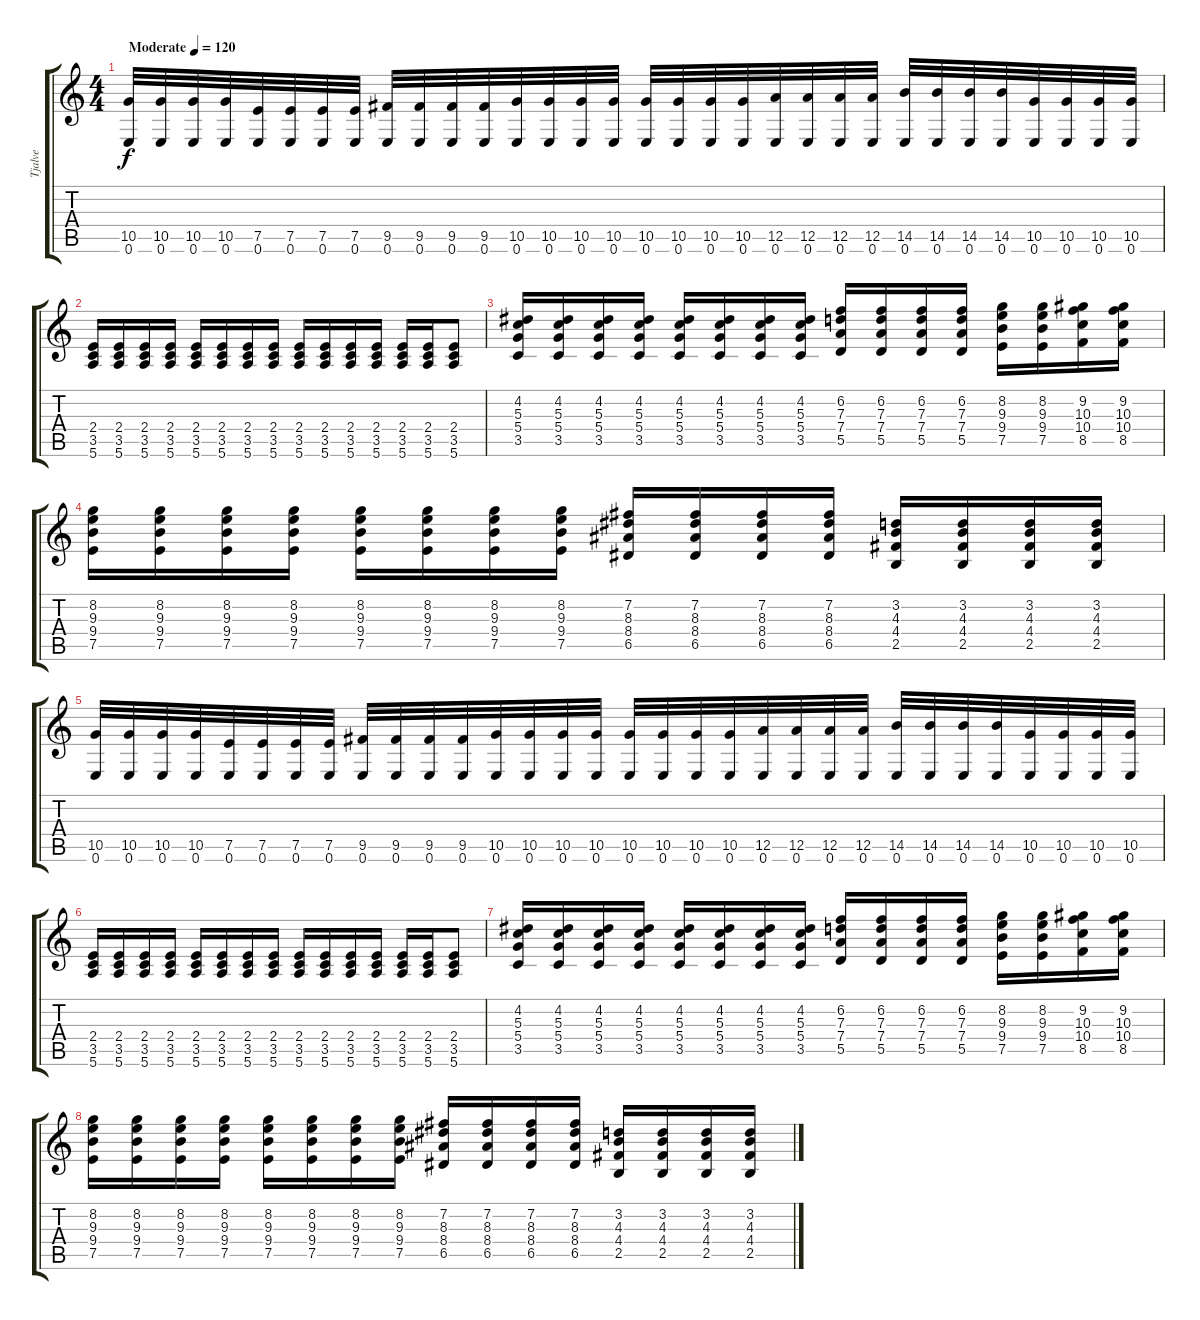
\track ("Tjalve" "Tjalve") {instrument distortionguitar}
\staff {score tabs}
\tuning (E4 B3 G3 D3 A2 E2) {hide}
\ts (4 4)
\tempo (120 "Moderate")
\clef g2
\ks c
(10.5 0.6).32{dy f instrument distortionguitar} (10.5 0.6).32 (10.5 0.6).32 (10.5 0.6).32 (7.5 0.6).32 (7.5 0.6).32 (7.5 0.6).32 (7.5 0.6).32 (9.5 0.6).32 (9.5 0.6).32 (9.5 0.6).32 (9.5 0.6).32 (10.5 0.6).32 (10.5 0.6).32 (10.5 0.6).32 (10.5 0.6).32 (10.5 0.6).32 (10.5 0.6).32 (10.5 0.6).32 (10.5 0.6).32 (12.5 0.6).32 (12.5 0.6).32 (12.5 0.6).32 (12.5 0.6).32 (14.5 0.6).32 (14.5 0.6).32 (14.5 0.6).32 (14.5 0.6).32 (10.5 0.6).32 (10.5 0.6).32 (10.5 0.6).32 (10.5 0.6).32 |
(2.4 3.5 5.6).16 (2.4 3.5 5.6).16 (2.4 3.5 5.6).16 (2.4 3.5 5.6).16 (2.4 3.5 5.6).16 (2.4 3.5 5.6).16 (2.4 3.5 5.6).16 (2.4 3.5 5.6).16 (2.4 3.5 5.6).16 (2.4 3.5 5.6).16 (2.4 3.5 5.6).16 (2.4 3.5 5.6).16 (2.4 3.5 5.6).16 (2.4 3.5 5.6).16 (2.4 3.5 5.6).8 |
(4.2 5.3 5.4 3.5).16 (4.2 5.3 5.4 3.5).16 (4.2 5.3 5.4 3.5).16 (4.2 5.3 5.4 3.5).16 (4.2 5.3 5.4 3.5).16 (4.2 5.3 5.4 3.5).16 (4.2 5.3 5.4 3.5).16 (4.2 5.3 5.4 3.5).16 (6.2 7.3 7.4 5.5).16 (6.2 7.3 7.4 5.5).16 (6.2 7.3 7.4 5.5).16 (6.2 7.3 7.4 5.5).16 (8.2 9.3 9.4 7.5).16 (8.2 9.3 9.4 7.5).16 (9.2 10.3 10.4 8.5).16 (9.2 10.3 10.4 8.5).16 |
(8.2 9.3 9.4 7.5).16 (8.2 9.3 9.4 7.5).16 (8.2 9.3 9.4 7.5).16 (8.2 9.3 9.4 7.5).16 (8.2 9.3 9.4 7.5).16 (8.2 9.3 9.4 7.5).16 (8.2 9.3 9.4 7.5).16 (8.2 9.3 9.4 7.5).16 (7.2 8.3 8.4 6.5).16 (7.2 8.3 8.4 6.5).16 (7.2 8.3 8.4 6.5).16 (7.2 8.3 8.4 6.5).16 (3.2 4.3 4.4 2.5).16 (3.2 4.3 4.4 2.5).16 (3.2 4.3 4.4 2.5).16 (3.2 4.3 4.4 2.5).16 |
(10.5 0.6).32 (10.5 0.6).32 (10.5 0.6).32 (10.5 0.6).32 (7.5 0.6).32 (7.5 0.6).32 (7.5 0.6).32 (7.5 0.6).32 (9.5 0.6).32 (9.5 0.6).32 (9.5 0.6).32 (9.5 0.6).32 (10.5 0.6).32 (10.5 0.6).32 (10.5 0.6).32 (10.5 0.6).32 (10.5 0.6).32 (10.5 0.6).32 (10.5 0.6).32 (10.5 0.6).32 (12.5 0.6).32 (12.5 0.6).32 (12.5 0.6).32 (12.5 0.6).32 (14.5 0.6).32 (14.5 0.6).32 (14.5 0.6).32 (14.5 0.6).32 (10.5 0.6).32 (10.5 0.6).32 (10.5 0.6).32 (10.5 0.6).32 |
(2.4 3.5 5.6).16 (2.4 3.5 5.6).16 (2.4 3.5 5.6).16 (2.4 3.5 5.6).16 (2.4 3.5 5.6).16 (2.4 3.5 5.6).16 (2.4 3.5 5.6).16 (2.4 3.5 5.6).16 (2.4 3.5 5.6).16 (2.4 3.5 5.6).16 (2.4 3.5 5.6).16 (2.4 3.5 5.6).16 (2.4 3.5 5.6).16 (2.4 3.5 5.6).16 (2.4 3.5 5.6).8 |
(4.2 5.3 5.4 3.5).16 (4.2 5.3 5.4 3.5).16 (4.2 5.3 5.4 3.5).16 (4.2 5.3 5.4 3.5).16 (4.2 5.3 5.4 3.5).16 (4.2 5.3 5.4 3.5).16 (4.2 5.3 5.4 3.5).16 (4.2 5.3 5.4 3.5).16 (6.2 7.3 7.4 5.5).16 (6.2 7.3 7.4 5.5).16 (6.2 7.3 7.4 5.5).16 (6.2 7.3 7.4 5.5).16 (8.2 9.3 9.4 7.5).16 (8.2 9.3 9.4 7.5).16 (9.2 10.3 10.4 8.5).16 (9.2 10.3 10.4 8.5).16 |
(8.2 9.3 9.4 7.5).16 (8.2 9.3 9.4 7.5).16 (8.2 9.3 9.4 7.5).16 (8.2 9.3 9.4 7.5).16 (8.2 9.3 9.4 7.5).16 (8.2 9.3 9.4 7.5).16 (8.2 9.3 9.4 7.5).16 (8.2 9.3 9.4 7.5).16 (7.2 8.3 8.4 6.5).16 (7.2 8.3 8.4 6.5).16 (7.2 8.3 8.4 6.5).16 (7.2 8.3 8.4 6.5).16 (3.2 4.3 4.4 2.5).16 (3.2 4.3 4.4 2.5).16 (3.2 4.3 4.4 2.5).16 (3.2 4.3 4.4 2.5).16
